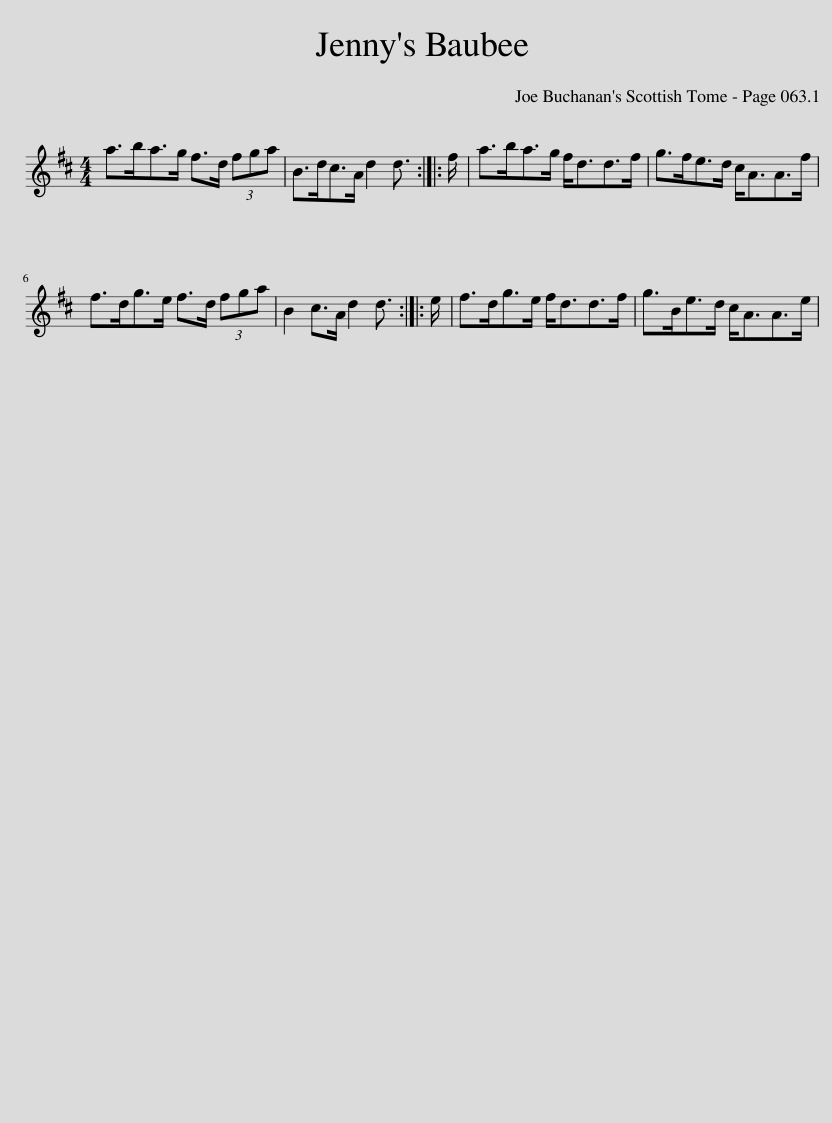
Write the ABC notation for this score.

X:1
L:1/8
M:4/4
I:linebreak $
K:D
V:1 treble
V:1
 a>ba>g f>d (3fga | B>dc>A d2 d3/2 :: f/ | a>ba>g f<dd>f | g>fe>d c<AA>f |$ %5
 f>dg>e f>d (3fga | B2 c>A d2 d3/2 :: e/ | f>dg>e f<dd>f | g>Be>d c<AA>e | %10
